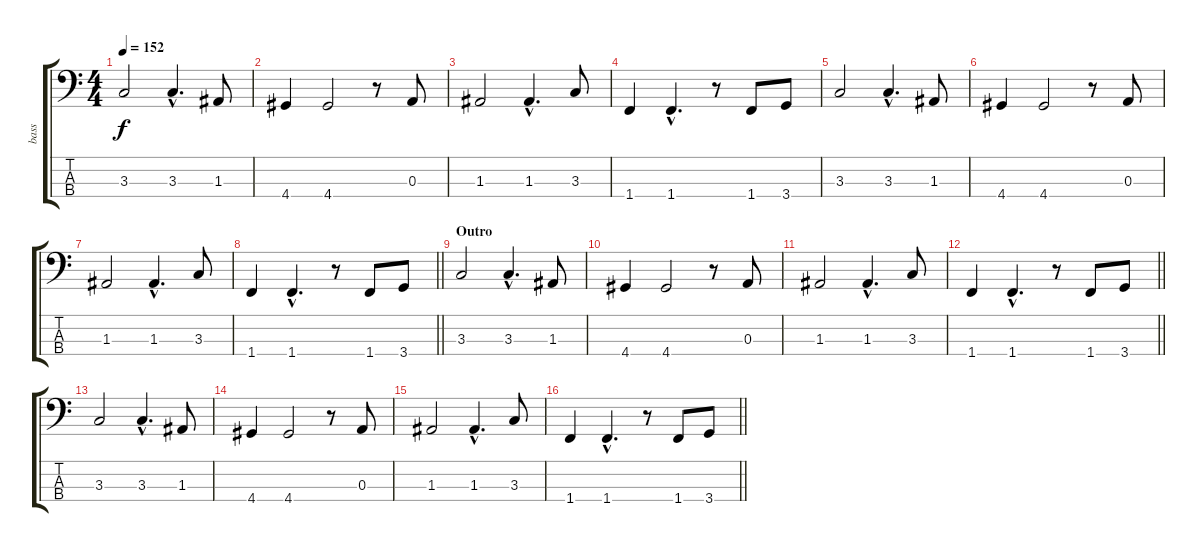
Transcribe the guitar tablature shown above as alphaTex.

\track ("bass" "bass") {instrument electricbassfinger}
\staff {score tabs}
\tuning (G2 D2 A1 E1) {hide}
\ts (4 4)
\tempo 152
\clef f4
\ks c
3.3.2{dy f} 3.3{hac}.4{d} 1.3.8 |
4.4.4 4.4.2 r.8 0.3.8 |
1.3.2 1.3{hac}.4{d} 3.3.8 |
1.4.4 1.4{hac}.4{d} r.8 1.4.8 3.4.8 |
3.3.2 3.3{hac}.4{d} 1.3.8 |
4.4.4 4.4.2 r.8 0.3.8 |
1.3.2 1.3{hac}.4{d} 3.3.8 |
\barLineRight lightlight
1.4.4 1.4{hac}.4{d} r.8 1.4.8 3.4.8 |
\section ("" "Outro")
3.3.2 3.3{hac}.4{d} 1.3.8 |
4.4.4 4.4.2 r.8 0.3.8 |
1.3.2 1.3{hac}.4{d} 3.3.8 |
\barLineRight lightlight
1.4.4 1.4{hac}.4{d} r.8 1.4.8 3.4.8 |
3.3.2 3.3{hac}.4{d} 1.3.8 |
4.4.4 4.4.2 r.8 0.3.8 |
1.3.2 1.3{hac}.4{d} 3.3.8 |
\barLineRight lightlight
1.4.4 1.4{hac}.4{d} r.8 1.4.8 3.4.8
